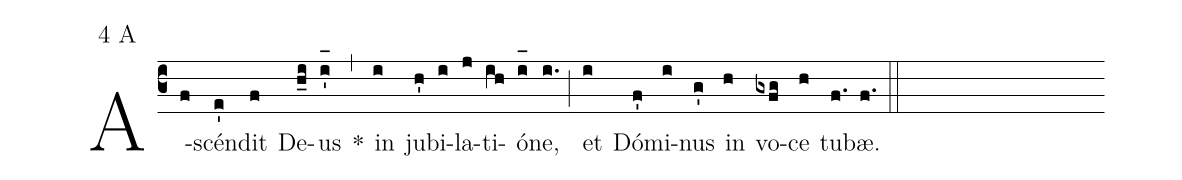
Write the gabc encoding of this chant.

mode:4 A;
%%
(c3) A(f)scén(e')dit(f) De(h_i)us(i'_[oh:h]) *(,) in(i) ju(h')bi(i)la(j)ti(ih)ó(i_[oh:h])ne,(i.) (;) et(i) Dó(f')mi(i)nus(g') in(h) vo(gxfg)ce(h) tu(f.)bæ.(f.) (::)
